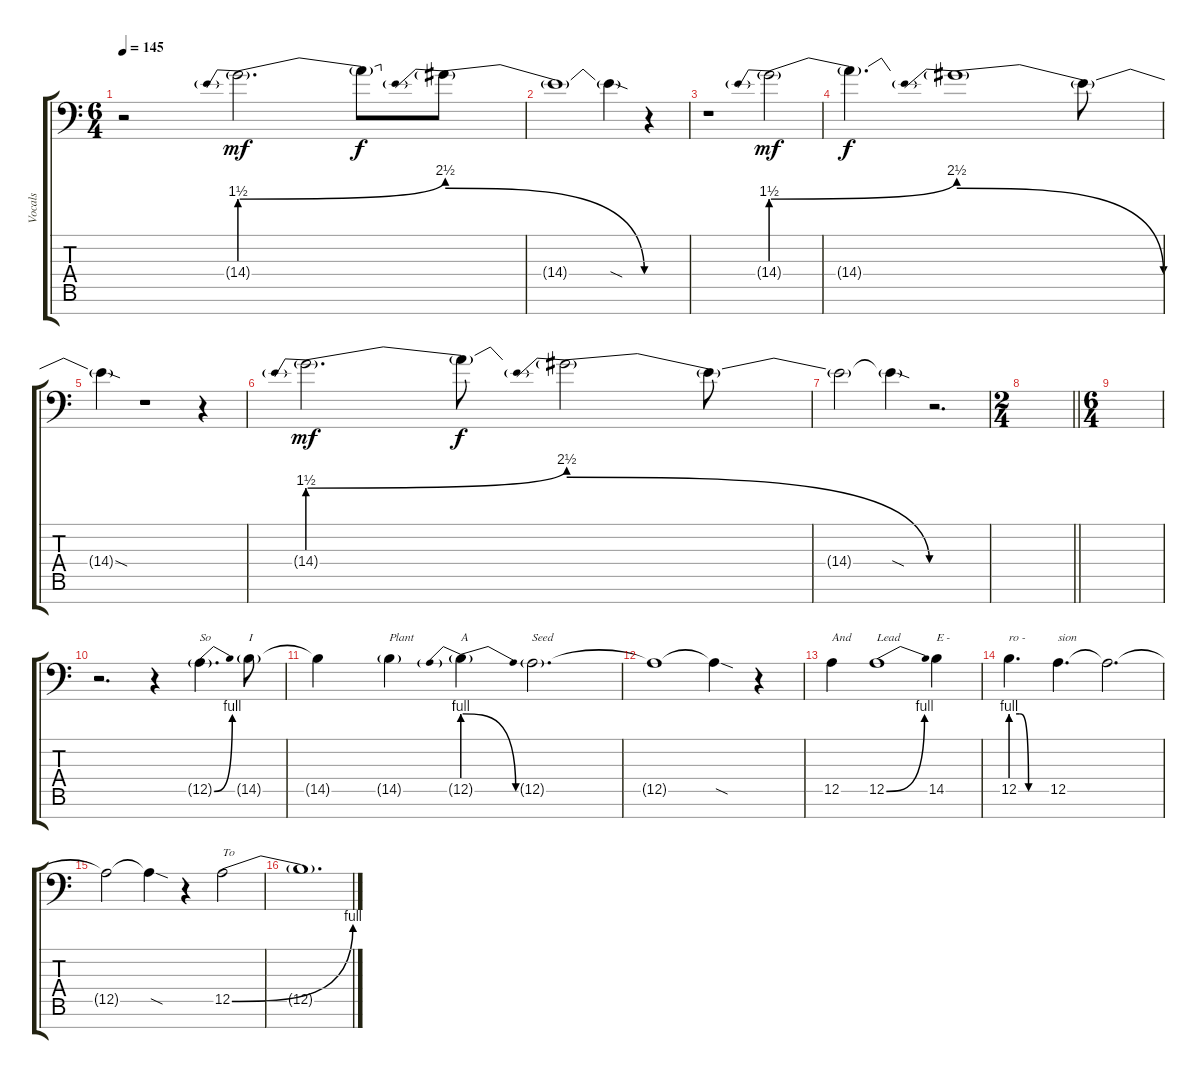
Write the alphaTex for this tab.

\track ("Vocals" "Vocals") {instrument bassoon}
\staff {score tabs}
\tuning (D4 A3 E3 D3 A2 E2 A1) {hide}
\ts (6 4)
\tempo 145
\clef f4
\ks c
r.2{dy f} 14.4{be (prebendbend 0 6 60 10) g}.2{d dy mf} 14.4{t}.8{dy f} 14.4{be (prebendrelease 0 8 60 0) t}.8 |
14.4{t}.1 14.4{sod t}.4 r.4 |
r.1 14.4{be (prebendbend 0 6 60 10) g}.2{dy mf} |
14.4{t}.4{d dy f} 14.4{be (prebendrelease 0 8 60 0) t}.1 14.4{t}.8 |
14.4{sod t}.4 r.1 r.4 |
14.4{be (prebendbend 0 6 60 10) g}.2{d dy mf} 14.4{t}.8{dy f} 14.4{be (prebendrelease 0 8 60 0) t}.2 14.4{t}.8 |
14.4{t}.2 14.4{sod t}.4 r.2{d} |
\ts (2 4)
\barLineRight lightlight
|
\ts (6 4)
\section ("" "")
|
r.2{d} r.4 12.5{be (bend 0 0 60 4) g}.4{d txt "So"} 14.5{g}.8{txt "I"} |
14.5{t}.4 14.5{g}.4{txt "Plant"} 12.5{be (prebendrelease 0 4 60 0) g}.4{txt "A"} 12.5{g}.2{d txt "Seed"} |
12.5{t}.1 12.5{sod t}.4 r.4 |
12.5.4{txt "And"} 12.5{be (bend 0 0 60 4)}.1{txt "Lead"} 14.5.4{txt "E - "} |
12.5{be (custom 0 4 15 4 30 0 60 0)}.4{d txt "ro - "} 12.5.4{d txt "sion"} 12.5{t}.2{d} |
12.5{t}.2 12.5{sod t}.4 r.4 12.5{be (bend 0 0 60 4)}.2{txt "To"} |
12.5{t}.1{d}
